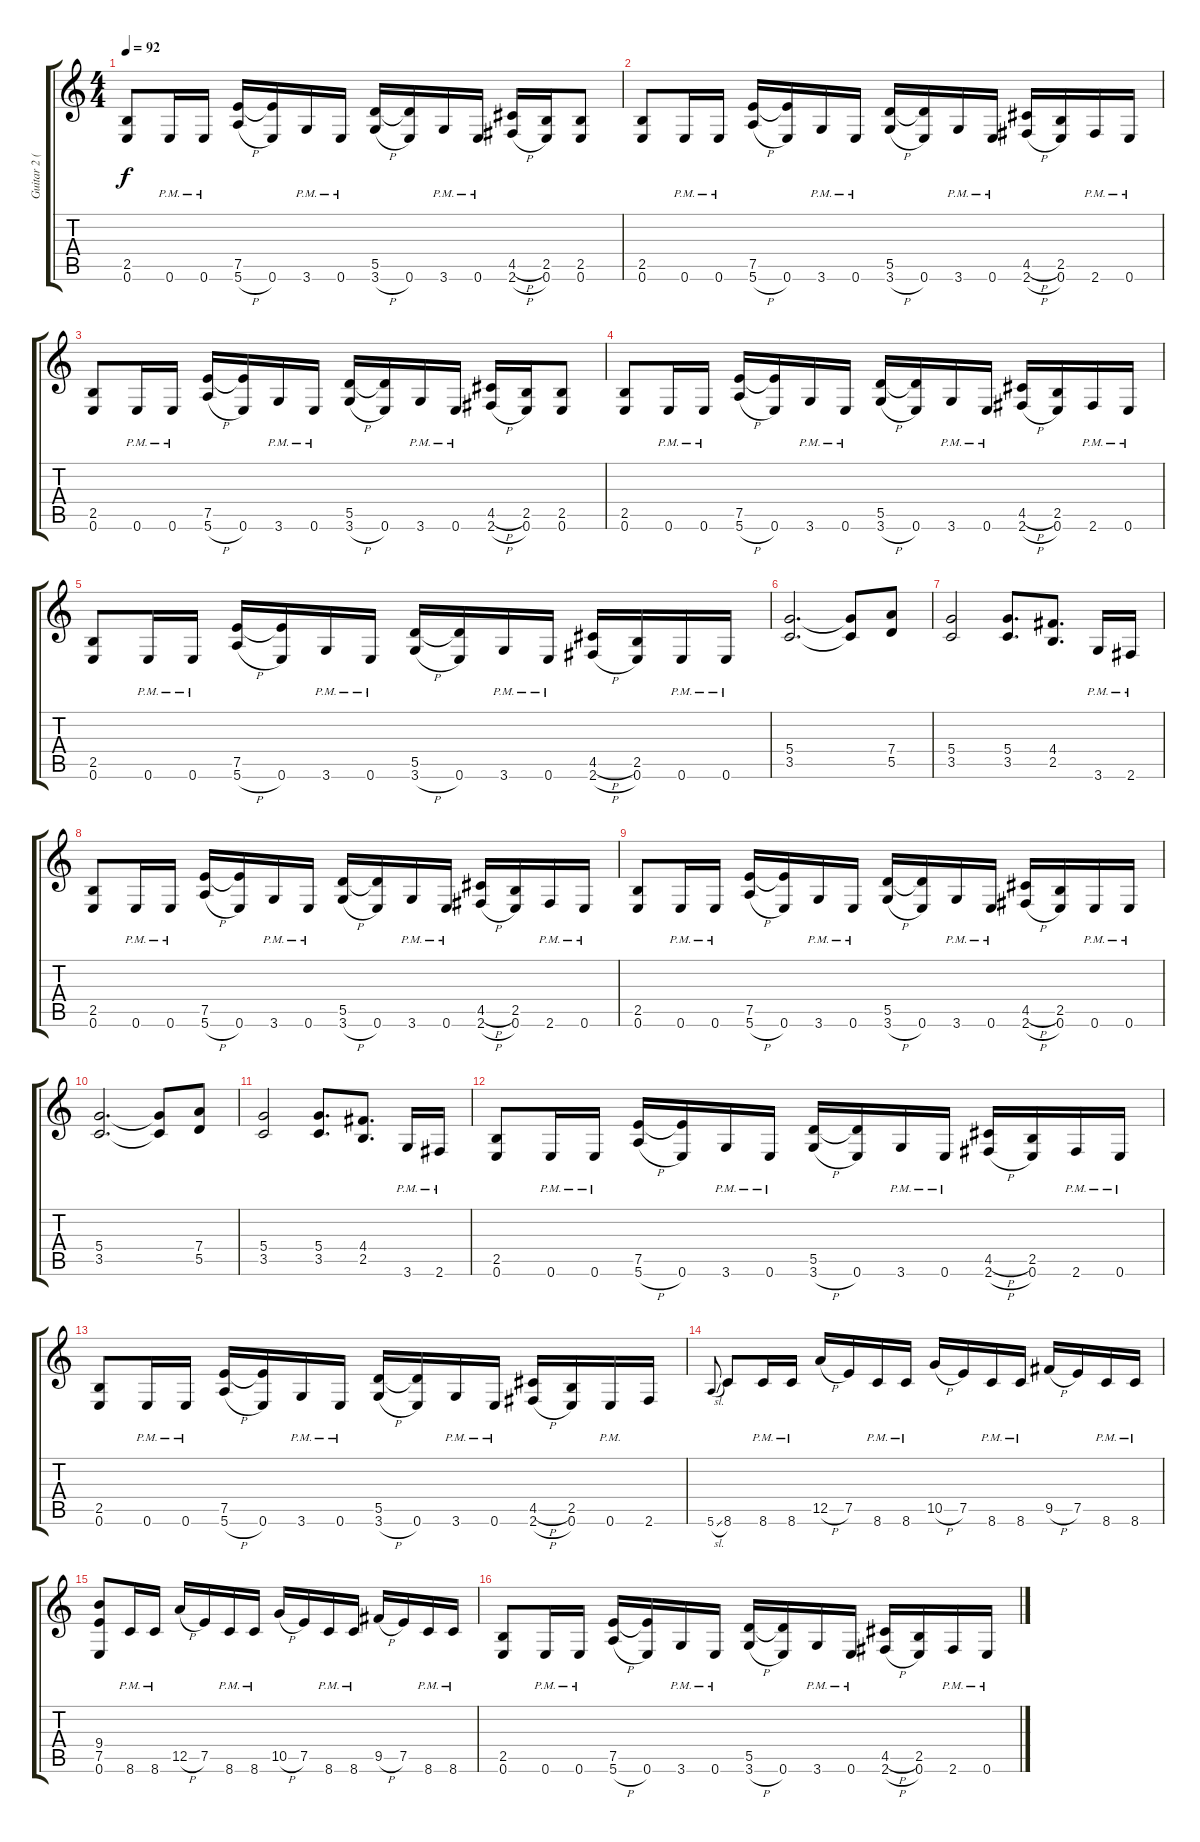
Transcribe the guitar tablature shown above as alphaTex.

\track ("Guitar 2 (Distortion)" "Guitar 2 (") {instrument distortionguitar}
\staff {score tabs}
\tuning (E4 B3 G3 D3 A2 E2) {hide}
\ts (4 4)
\tempo 92
\clef g2
\ks c
(2.5 0.6).8{dy f} 0.6{pm}.16 0.6{pm}.16 (7.5 5.6{h}).16 (7.5{t} 0.6).16 3.6{pm}.16 0.6{pm}.16 (5.5 3.6{h}).16 (5.5{t} 0.6).16 3.6{pm}.16 0.6{pm}.16 (4.5{h} 2.6{h}).16 (2.5 0.6).16 (2.5 0.6).8 |
(2.5 0.6).8 0.6{pm}.16 0.6{pm}.16 (7.5 5.6{h}).16 (7.5{t} 0.6).16 3.6{pm}.16 0.6{pm}.16 (5.5 3.6{h}).16 (5.5{t} 0.6).16 3.6{pm}.16 0.6{pm}.16 (4.5{h} 2.6{h}).16 (2.5 0.6).16 2.6{pm}.16 0.6{pm}.16 |
(2.5 0.6).8 0.6{pm}.16 0.6{pm}.16 (7.5 5.6{h}).16 (7.5{t} 0.6).16 3.6{pm}.16 0.6{pm}.16 (5.5 3.6{h}).16 (5.5{t} 0.6).16 3.6{pm}.16 0.6{pm}.16 (4.5{h} 2.6{h}).16 (2.5 0.6).16 (2.5 0.6).8 |
(2.5 0.6).8 0.6{pm}.16 0.6{pm}.16 (7.5 5.6{h}).16 (7.5{t} 0.6).16 3.6{pm}.16 0.6{pm}.16 (5.5 3.6{h}).16 (5.5{t} 0.6).16 3.6{pm}.16 0.6{pm}.16 (4.5{h} 2.6{h}).16 (2.5 0.6).16 2.6{pm}.16 0.6{pm}.16 |
(2.5 0.6).8 0.6{pm}.16 0.6{pm}.16 (7.5 5.6{h}).16 (7.5{t} 0.6).16 3.6{pm}.16 0.6{pm}.16 (5.5 3.6{h}).16 (5.5{t} 0.6).16 3.6{pm}.16 0.6{pm}.16 (4.5{h} 2.6{h}).16 (2.5 0.6).16 0.6{pm}.16 0.6{pm}.16 |
(5.4 3.5).2{d} (5.4{t} 3.5{t}).8 (7.4 5.5).8 |
(5.4 3.5).2 (5.4 3.5).8{d} (4.4 2.5).8{d} 3.6{pm}.16 2.6{pm}.16 |
(2.5 0.6).8 0.6{pm}.16 0.6{pm}.16 (7.5 5.6{h}).16 (7.5{t} 0.6).16 3.6{pm}.16 0.6{pm}.16 (5.5 3.6{h}).16 (5.5{t} 0.6).16 3.6{pm}.16 0.6{pm}.16 (4.5{h} 2.6{h}).16 (2.5 0.6).16 2.6{pm}.16 0.6{pm}.16 |
(2.5 0.6).8 0.6{pm}.16 0.6{pm}.16 (7.5 5.6{h}).16 (7.5{t} 0.6).16 3.6{pm}.16 0.6{pm}.16 (5.5 3.6{h}).16 (5.5{t} 0.6).16 3.6{pm}.16 0.6{pm}.16 (4.5{h} 2.6{h}).16 (2.5 0.6).16 0.6{pm}.16 0.6{pm}.16 |
(5.4 3.5).2{d} (5.4{t} 3.5{t}).8 (7.4 5.5).8 |
(5.4 3.5).2 (5.4 3.5).8{d} (4.4 2.5).8{d} 3.6{pm}.16 2.6{pm}.16 |
(2.5 0.6).8 0.6{pm}.16 0.6{pm}.16 (7.5 5.6{h}).16 (7.5{t} 0.6).16 3.6{pm}.16 0.6{pm}.16 (5.5 3.6{h}).16 (5.5{t} 0.6).16 3.6{pm}.16 0.6{pm}.16 (4.5{h} 2.6{h}).16 (2.5 0.6).16 2.6{pm}.16 0.6{pm}.16 |
(2.5 0.6).8 0.6{pm}.16 0.6{pm}.16 (7.5 5.6{h}).16 (7.5{t} 0.6).16 3.6{pm}.16 0.6{pm}.16 (5.5 3.6{h}).16 (5.5{t} 0.6).16 3.6{pm}.16 0.6{pm}.16 (4.5{h} 2.6{h}).16 (2.5 0.6).16 0.6{pm}.16 2.6.16 |
5.6{sl}.8{gr onbeat} 8.6.8 8.6{pm}.16 8.6{pm}.16 12.5{h}.16 7.5.16 8.6{pm}.16 8.6{pm}.16 10.5{h}.16 7.5.16 8.6{pm}.16 8.6{pm}.16 9.5{h}.16 7.5.16 8.6{pm}.16 8.6{pm}.16 |
(9.4 7.5 0.6).8 8.6{pm}.16 8.6{pm}.16 12.5{h}.16 7.5.16 8.6{pm}.16 8.6{pm}.16 10.5{h}.16 7.5.16 8.6{pm}.16 8.6{pm}.16 9.5{h}.16 7.5.16 8.6{pm}.16 8.6{pm}.16 |
(2.5 0.6).8 0.6{pm}.16 0.6{pm}.16 (7.5 5.6{h}).16 (7.5{t} 0.6).16 3.6{pm}.16 0.6{pm}.16 (5.5 3.6{h}).16 (5.5{t} 0.6).16 3.6{pm}.16 0.6{pm}.16 (4.5{h} 2.6{h}).16 (2.5 0.6).16 2.6{pm}.16 0.6{pm}.16
